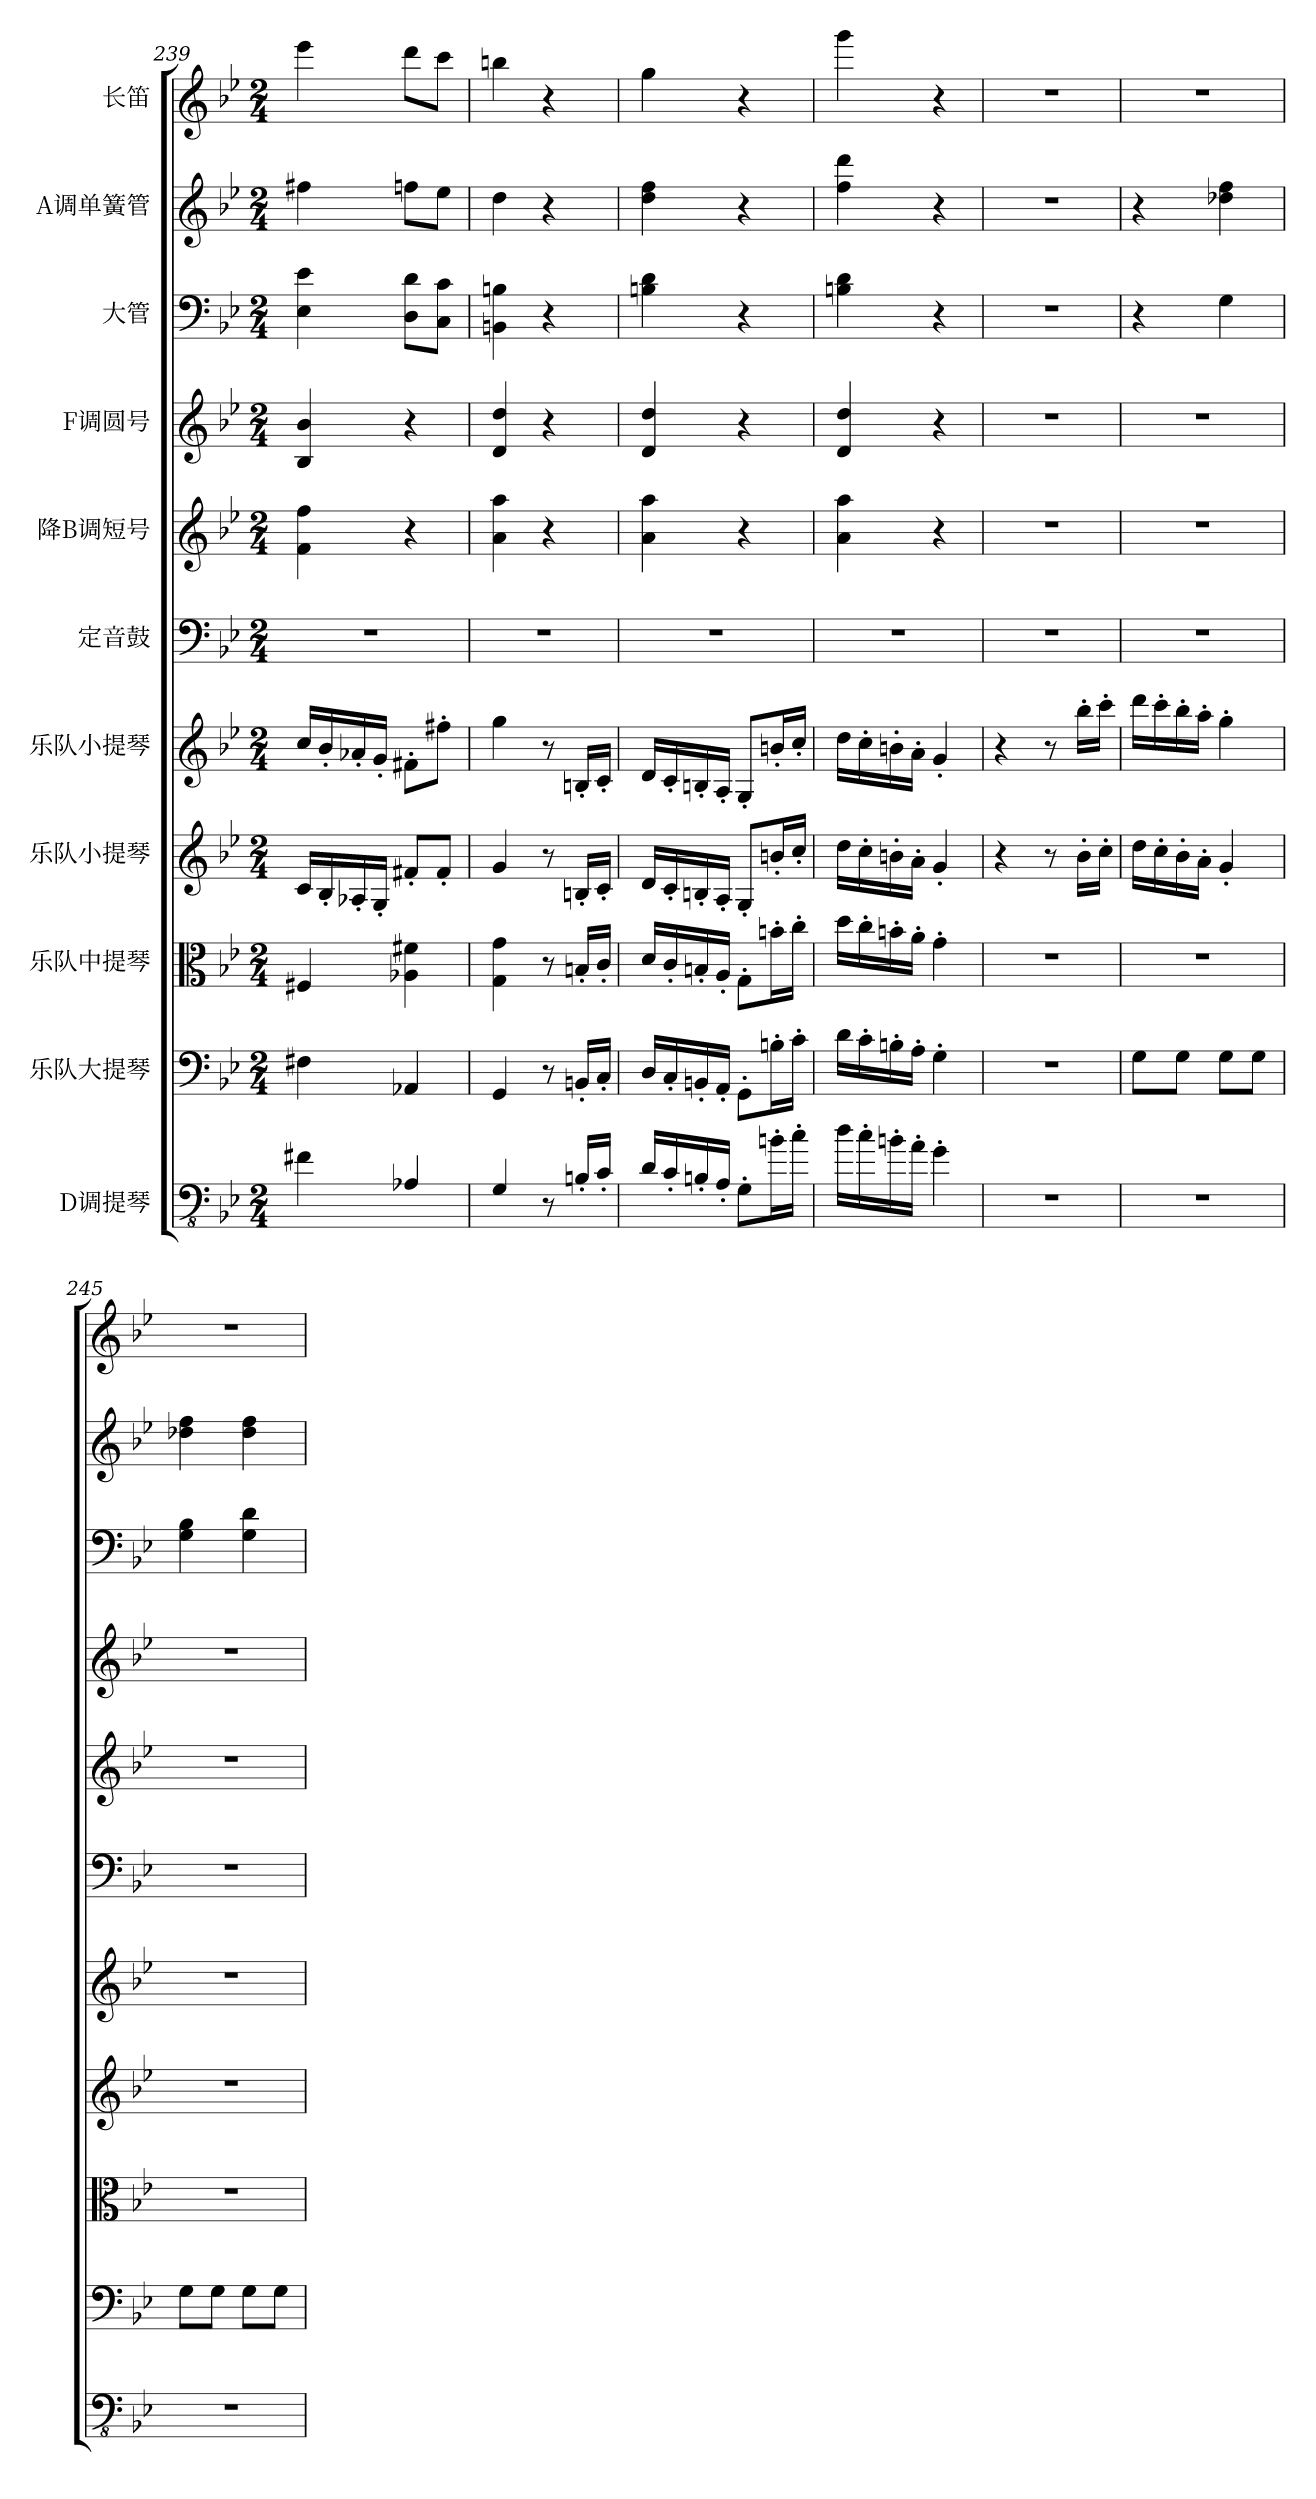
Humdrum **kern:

**kern	**kern	**kern	**kern	**kern	**kern	**kern	**kern	**kern	**kern	**kern
*part11	*part10	*part9	*part8	*part7	*part6	*part5	*part4	*part3	*part2	*part1
*staff11	*staff10	*staff9	*staff8	*staff7	*staff6	*staff5	*staff4	*staff3	*staff2	*staff1
*I"D调提琴	*I"乐队大提琴	*I"乐队中提琴	*I"乐队小提琴	*I"乐队小提琴	*I"定音鼓	*I"降B调短号	*I"F调圆号	*I"大管	*I"A调单簧管	*I"长笛
*clefFv4	*clefF4	*clefC3	*clefG2	*clefG2	*clefF4	*clefG2	*clefG2	*clefF4	*clefG2	*clefG2
*ITrd7c12	*	*	*	*	*	*ITrd1c2	*ITrd4c7	*	*ITrd2c3	*
*k[b-e-]	*k[b-e-]	*k[b-e-]	*k[b-e-]	*k[b-e-]	*k[b-e-]	*k[b-e-a-d-]	*k[b-e-a-]	*k[b-e-]	*k[f#]	*k[b-e-]
*M2/4	*M2/4	*M2/4	*M2/4	*M2/4	*M2/4	*M2/4	*M2/4	*M2/4	*M2/4	*M2/4
=239	=239	=239	=239	=239	=239	=239	=239	=239	=239	=239
4FF#X\	4F#X\	4F#X/	16c/LL	16cc/LL	2r	4e-\ 4ee-\	4E-/ 4e-/	4E-\ 4e-\	4dd#X\	4eee-\
.	.	.	16B-'/	16b-'/	.	.	.	.	.	.
.	.	.	16A-X'/	16a-X'/	.	.	.	.	.	.
.	.	.	16G'/JJ	16g'/JJ	.	.	.	.	.	.
4AAA-X/	4AA-X/	4A-X\ 4f#X\	8f#X'/L	8f#X'\L	.	4r	4r	8D\ 8d\L	8ddn\L	8ddd\L
.	.	.	8f#'/J	8ff#X'\J	.	.	.	8C\ 8c\J	8cc\J	8ccc\J
=240	=240	=240	=240	=240	=240	=240	=240	=240	=240	=240
4GGG/	4GG/	4G\ 4g\	4g/	4gg\	2r	4g\ 4gg\	4G/ 4g/	4BBn\ 4Bn\	4b\	4bbn\
8r	8r	8r	8r	8r	.	4r	4r	4r	4r	4r
16BBBn'/LL	16BBn'/LL	16Bn'/LL	16Bn'/LL	16Bn'/LL	.	.	.	.	.	.
16CC'/JJ	16C'/JJ	16c'/JJ	16c'/JJ	16c'/JJ	.	.	.	.	.	.
=241	=241	=241	=241	=241	=241	=241	=241	=241	=241	=241
16DD/LL	16D/LL	16d/LL	16d/LL	16d/LL	2r	4g\ 4gg\	4G/ 4g/	4Bn\ 4d\	4b\ 4dd\	4gg\
16CC'/	16C'/	16c'/	16c'/	16c'/	.	.	.	.	.	.
16BBBn'/	16BBn'/	16Bn'/	16Bn'/	16Bn'/	.	.	.	.	.	.
16AAA'/JJ	16AA'/JJ	16A'/JJ	16A'/JJ	16A'/JJ	.	.	.	.	.	.
8GGG'\L	8GG'\L	8G'\L	8G'/L	8G'/L	.	4r	4r	4r	4r	4r
16BBn'\L	16Bn'\L	16bn'\L	16bn'/L	16bn'/L	.	.	.	.	.	.
16C'\JJ	16c'\JJ	16cc'\JJ	16cc'/JJ	16cc'/JJ	.	.	.	.	.	.
!!LO:PB:g=z
=242	=242	=242	=242	=242	=242	=242	=242	=242	=242	=242
16D\LL	16d\LL	16dd\LL	16dd\LL	16dd\LL	2r	4g\ 4gg\	4G/ 4g/	4Bn\ 4d\	4dd\ 4bb\	4ggg\
16C'\	16c'\	16cc'\	16cc'\	16cc'\	.	.	.	.	.	.
16BBn'\	16Bn'\	16bn'\	16bn'\	16bn'\	.	.	.	.	.	.
16AA'\JJ	16A'\JJ	16a'\JJ	16a'\JJ	16a'\JJ	.	.	.	.	.	.
4GG'\	4G'\	4g'\	4g'/	4g'/	.	4r	4r	4r	4r	4r
=243	=243	=243	=243	=243	=243	=243	=243	=243	=243	=243
*	*	*	*	*	*	*	*	*	*	*MM129
2r	2r	2r	4r	4r	2r	2r	2r	2r	2r	2r
.	.	.	8r	8r	.	.	.	.	.	.
.	.	.	16b-'\LL	16bb-'\LL	.	.	.	.	.	.
.	.	.	16cc'\JJ	16ccc'\JJ	.	.	.	.	.	.
=244	=244	=244	=244	=244	=244	=244	=244	=244	=244	=244
2r	8G\L	2r	16dd\LL	16ddd\LL	2r	2r	2r	4r	4r	2r
.	.	.	16cc'\	16ccc'\	.	.	.	.	.	.
.	8G\J	.	16b-'\	16bb-'\	.	.	.	.	.	.
.	.	.	16a'\JJ	16aa'\JJ	.	.	.	.	.	.
.	8G\L	.	4g'/	4gg'\	.	.	.	4G\	4b-X\ 4dd\	.
.	8G\J	.	.	.	.	.	.	.	.	.
=245	=245	=245	=245	=245	=245	=245	=245	=245	=245	=245
2r	8G\L	2r	2r	2r	2r	2r	2r	4G\ 4B-\	4b-X\ 4dd\	2r
.	8G\J	.	.	.	.	.	.	.	.	.
.	8G\L	.	.	.	.	.	.	4G\ 4d\	4b-\ 4dd\	.
.	8G\J	.	.	.	.	.	.	.	.	.
=	=	=	=	=	=	=	=	=	=	=
*-	*-	*-	*-	*-	*-	*-	*-	*-	*-	*-
